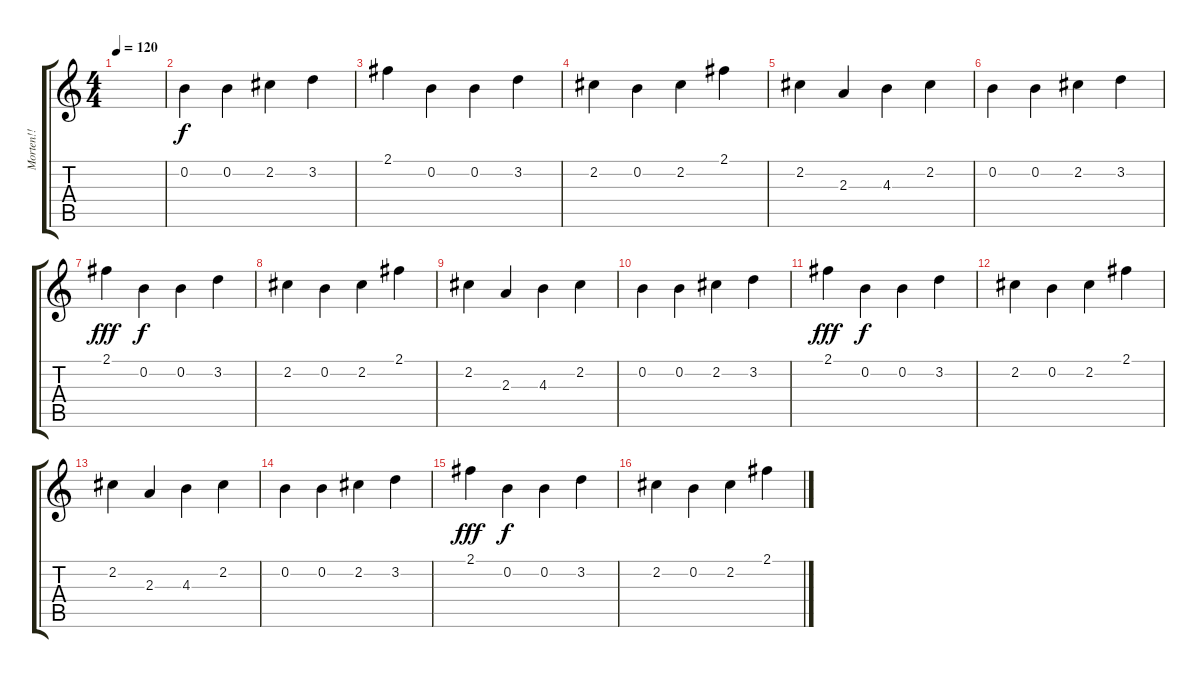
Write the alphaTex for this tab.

\track ("Morten!!" "Morten!!") {instrument distortionguitar}
\staff {score tabs}
\tuning (E4 B3 G3 D3 A2 E2) {hide}
\ts (4 4)
\tempo 120
\clef g2
\ks c
|
0.2.4{instrument acousticguitarsteel} 0.2.4 2.2.4 3.2.4 |
2.1.4 0.2.4 0.2.4 3.2.4 |
2.2.4 0.2.4 2.2.4 2.1.4 |
2.2.4 2.3.4 4.3.4 2.2.4 |
0.2.4 0.2.4 2.2.4 3.2.4 |
2.1.4{dy fff instrument acousticguitarsteel} 0.2.4{dy f} 0.2.4 3.2.4 |
2.2.4 0.2.4 2.2.4 2.1.4 |
2.2.4 2.3.4 4.3.4 2.2.4 |
0.2.4 0.2.4 2.2.4 3.2.4 |
2.1.4{dy fff instrument acousticguitarsteel} 0.2.4{dy f} 0.2.4 3.2.4 |
2.2.4 0.2.4 2.2.4 2.1.4 |
2.2.4 2.3.4 4.3.4 2.2.4 |
0.2.4 0.2.4 2.2.4 3.2.4 |
2.1.4{dy fff instrument acousticguitarsteel} 0.2.4{dy f} 0.2.4 3.2.4 |
2.2.4 0.2.4 2.2.4 2.1.4
